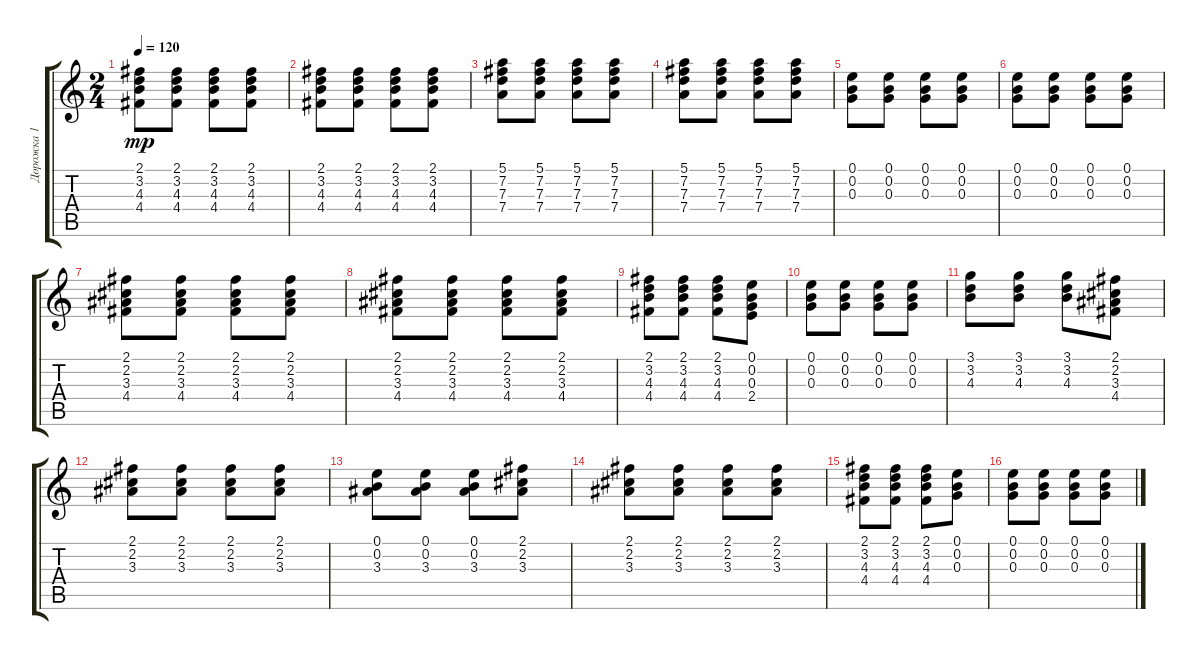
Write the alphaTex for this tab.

\track ("Дорожка 1" "Дорожка 1") {instrument acousticguitarnylon}
\staff {score tabs}
\tuning (E4 B3 G3 D3 A2 E2) {hide}
\ts (2 4)
\tempo 120
\clef g2
\ks c
(2.1 3.2 4.3 4.4).8{dy mp} (2.1 3.2 4.3 4.4).8 (2.1 3.2 4.3 4.4).8 (2.1 3.2 4.3 4.4).8 |
(2.1 3.2 4.3 4.4).8 (2.1 3.2 4.3 4.4).8 (2.1 3.2 4.3 4.4).8 (2.1 3.2 4.3 4.4).8 |
(5.1 7.2 7.3 7.4).8 (5.1 7.2 7.3 7.4).8 (5.1 7.2 7.3 7.4).8 (5.1 7.2 7.3 7.4).8 |
(5.1 7.2 7.3 7.4).8 (5.1 7.2 7.3 7.4).8 (5.1 7.2 7.3 7.4).8 (5.1 7.2 7.3 7.4).8 |
(0.1 0.2 0.3).8 (0.1 0.2 0.3).8 (0.1 0.2 0.3).8 (0.1 0.2 0.3).8 |
(0.1 0.2 0.3).8 (0.1 0.2 0.3).8 (0.1 0.2 0.3).8 (0.1 0.2 0.3).8 |
(2.1 2.2 3.3 4.4).8 (2.1 2.2 3.3 4.4).8 (2.1 2.2 3.3 4.4).8 (2.1 2.2 3.3 4.4).8 |
(2.1 2.2 3.3 4.4).8 (2.1 2.2 3.3 4.4).8 (2.1 2.2 3.3 4.4).8 (2.1 2.2 3.3 4.4).8 |
(2.1 3.2 4.3 4.4).8 (2.1 3.2 4.3 4.4).8 (2.1 3.2 4.3 4.4).8 (0.1 0.2 0.3 2.4).8 |
(0.1 0.2 0.3).8 (0.1 0.2 0.3).8 (0.1 0.2 0.3).8 (0.1 0.2 0.3).8 |
(3.1 3.2 4.3).8 (3.1 3.2 4.3).8 (3.1 3.2 4.3).8 (2.1 2.2 3.3 4.4).8 |
(2.1 2.2 3.3).8 (2.1 2.2 3.3).8 (2.1 2.2 3.3).8 (2.1 2.2 3.3).8 |
(0.1 0.2 3.3).8 (0.1 0.2 3.3).8 (0.1 0.2 3.3).8 (2.1 2.2 3.3).8 |
(2.1 2.2 3.3).8 (2.1 2.2 3.3).8 (2.1 2.2 3.3).8 (2.1 2.2 3.3).8 |
(2.1 3.2 4.3 4.4).8 (2.1 3.2 4.3 4.4).8 (2.1 3.2 4.3 4.4).8 (0.1 0.2 0.3).8 |
(0.1 0.2 0.3).8 (0.1 0.2 0.3).8 (0.1 0.2 0.3).8 (0.1 0.2 0.3).8
